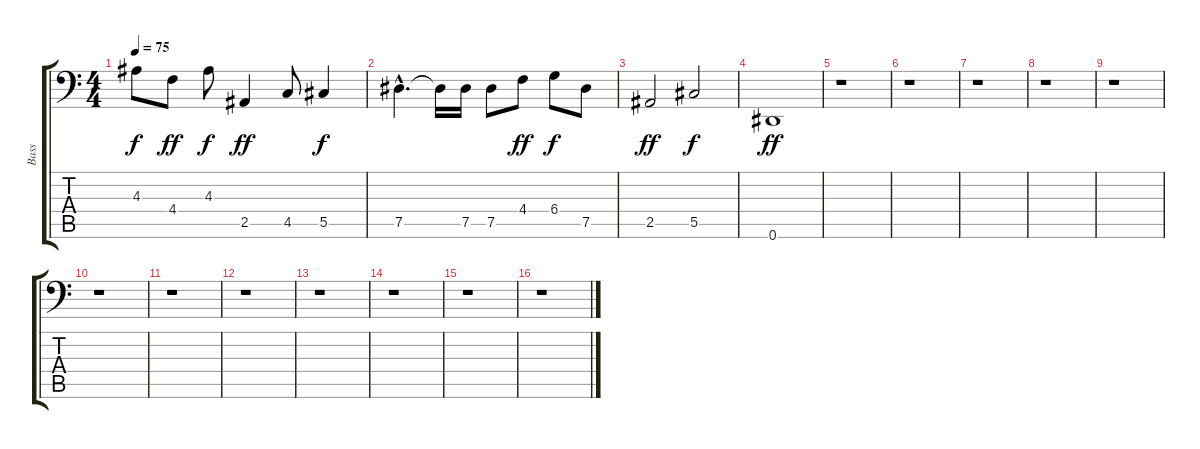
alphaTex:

\track ("Bass" "Bass") {instrument electricbasspick}
\staff {score tabs}
\tuning (Eb3 Bb2 Gb2 Db2 Ab1 Eb1) {hide}
\ts (4 4)
\tempo 75
\clef f4
\ks c
4.3.8{dy f} 4.4.8{dy ff} 4.3.8{dy f} 2.5.4{dy ff} 4.5.8 5.5.4{dy f} |
7.5{hac}.4{d} 7.5{t}.16 7.5.16 7.5.8 4.4.8{dy ff} 6.4.8{dy f} 7.5.8 |
2.5.2{dy ff} 5.5.2{dy f} |
0.6.1{dy ff} |
r.1 |
r.1 |
r.1 |
r.1 |
r.1 |
r.1 |
r.1 |
r.1 |
r.1 |
r.1 |
r.1 |
r.1
